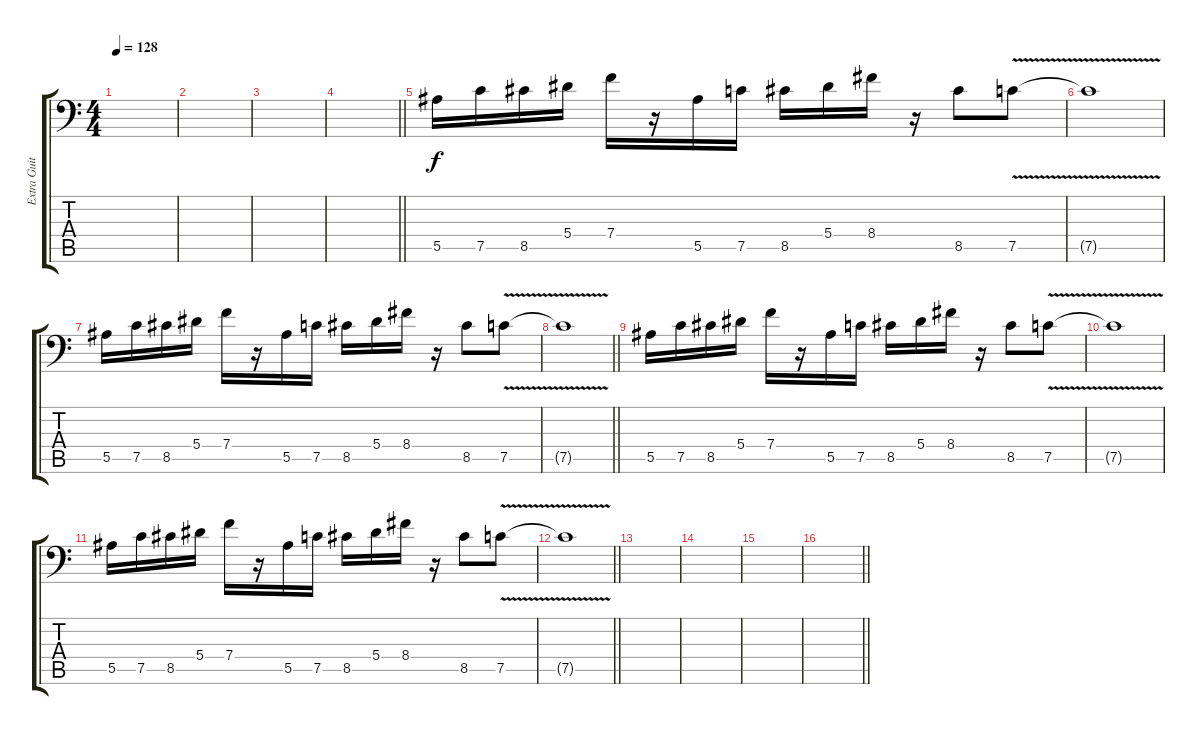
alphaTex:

\track ("Extra Guitar" "Extra Guit") {instrument overdrivenguitar}
\staff {score tabs}
\tuning (C4 G3 Eb3 Bb2 F2 Bb1) {hide}
\ts (4 4)
\tempo 128
\clef f4
\ks c
|
|
|
\barLineRight lightlight
|
5.5.16 7.5.16 8.5.16 5.4.16 7.4.16 r.16 5.5.16 7.5.16 8.5.16 5.4.16 8.4.16 r.16 8.5.8 7.5{v}.8 |
7.5{t}.1 |
5.5.16 7.5.16 8.5.16 5.4.16 7.4.16 r.16 5.5.16 7.5.16 8.5.16 5.4.16 8.4.16 r.16 8.5.8 7.5{v}.8 |
\barLineRight lightlight
7.5{t}.1 |
5.5.16 7.5.16 8.5.16 5.4.16 7.4.16 r.16 5.5.16 7.5.16 8.5.16 5.4.16 8.4.16 r.16 8.5.8 7.5{v}.8 |
7.5{t}.1 |
5.5.16 7.5.16 8.5.16 5.4.16 7.4.16 r.16 5.5.16 7.5.16 8.5.16 5.4.16 8.4.16 r.16 8.5.8 7.5{v}.8 |
\barLineRight lightlight
7.5{t}.1 |
|
|
|
\barLineRight lightlight
